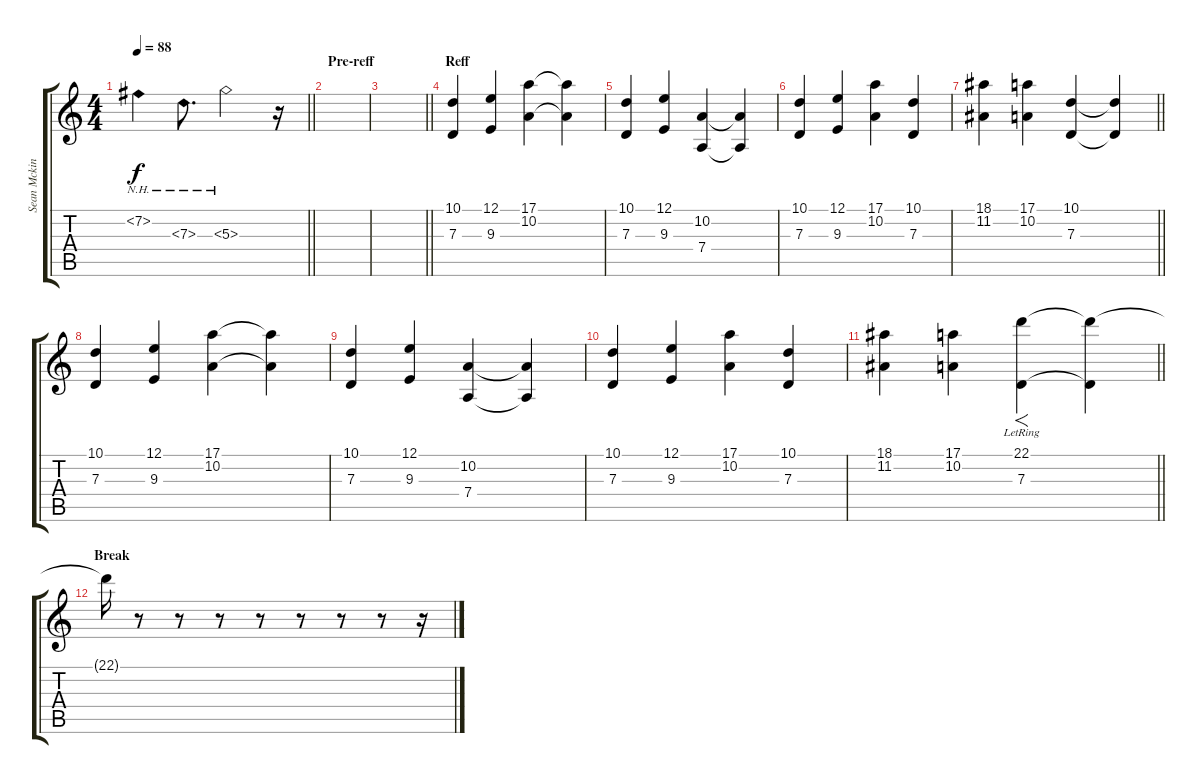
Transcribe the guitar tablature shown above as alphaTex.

\track ("Sean Mckin (violin)" "Sean Mckin") {instrument pad2warm}
\staff {score tabs}
\tuning (E4 B3 G3 D3 A2 E2) {hide}
\ts (4 4)
\tempo 88
\clef g2
\barLineRight lightlight
\ks c
7.2{nh}.4{dy f} 7.3{nh}.8{d} 5.3{nh}.2 r.16 |
\section ("" "Pre-reff")
|
\barLineRight lightlight
|
\section ("" "Reff")
(10.1 7.3).4 (12.1 9.3).4 (17.1 10.2).4 (17.1{t} 10.2{t}).4 |
(10.1 7.3).4 (12.1 9.3).4 (10.2 7.4).4 (10.2{t} 7.4{t}).4 |
(10.1 7.3).4 (12.1 9.3).4 (17.1 10.2).4 (10.1 7.3).4 |
\barLineRight lightlight
(18.1 11.2).4 (17.1 10.2).4 (10.1 7.3).4 (10.1{t} 7.3{t}).4 |
(10.1 7.3).4 (12.1 9.3).4 (17.1 10.2).4 (17.1{t} 10.2{t}).4 |
(10.1 7.3).4 (12.1 9.3).4 (10.2 7.4).4 (10.2{t} 7.4{t}).4 |
(10.1 7.3).4 (12.1 9.3).4 (17.1 10.2).4 (10.1 7.3).4 |
\barLineRight lightlight
(18.1 11.2).4 (17.1 10.2).4 (22.1{lr} 7.3).4{f} (22.1{t} 7.3{t}).4 |
\section ("" "Break")
22.1{t}.16 r.8 r.8 r.8 r.8 r.8 r.8 r.8 r.16
